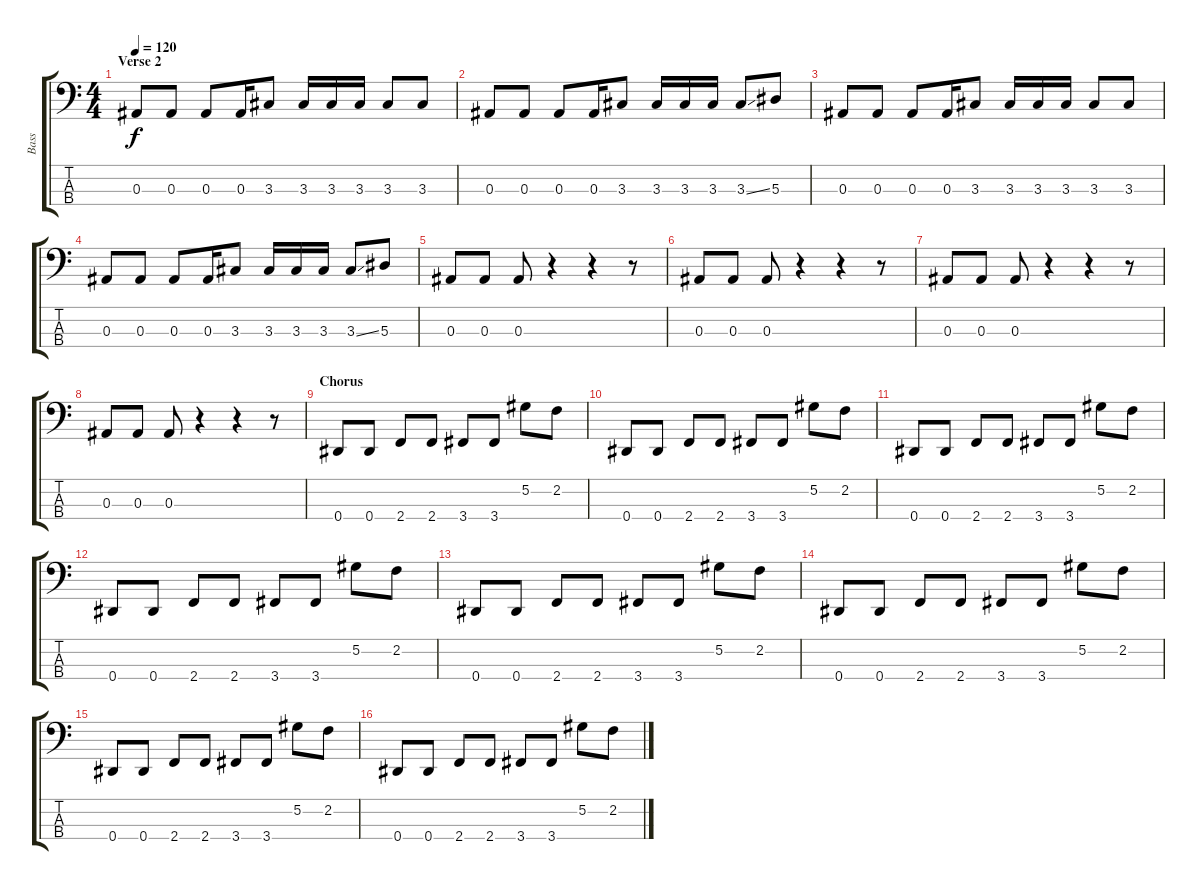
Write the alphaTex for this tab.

\track ("Bass" "Bass") {instrument electricbasspick}
\staff {score tabs}
\tuning (Ab2 Eb2 Bb1 Eb1) {hide}
\ts (4 4)
\section ("" "Verse 2")
\tempo 120
\clef f4
\ks c
0.3.8{dy f} 0.3.8 0.3.8 0.3.16 3.3.8 3.3.16 3.3.16 3.3.16 3.3.8 3.3.8 |
0.3.8 0.3.8 0.3.8 0.3.16 3.3.8 3.3.16 3.3.16 3.3.16 3.3{ss}.8 5.3.8 |
0.3.8 0.3.8 0.3.8 0.3.16 3.3.8 3.3.16 3.3.16 3.3.16 3.3.8 3.3.8 |
0.3.8 0.3.8 0.3.8 0.3.16 3.3.8 3.3.16 3.3.16 3.3.16 3.3{ss}.8 5.3.8 |
0.3.8 0.3.8 0.3.8 r.4 r.4 r.8 |
0.3.8 0.3.8 0.3.8 r.4 r.4 r.8 |
0.3.8 0.3.8 0.3.8 r.4 r.4 r.8 |
0.3.8 0.3.8 0.3.8 r.4 r.4 r.8 |
\section ("" "Chorus")
0.4.8 0.4.8 2.4.8 2.4.8 3.4.8 3.4.8 5.2.8 2.2.8 |
0.4.8 0.4.8 2.4.8 2.4.8 3.4.8 3.4.8 5.2.8 2.2.8 |
0.4.8 0.4.8 2.4.8 2.4.8 3.4.8 3.4.8 5.2.8 2.2.8 |
0.4.8 0.4.8 2.4.8 2.4.8 3.4.8 3.4.8 5.2.8 2.2.8 |
0.4.8 0.4.8 2.4.8 2.4.8 3.4.8 3.4.8 5.2.8 2.2.8 |
0.4.8 0.4.8 2.4.8 2.4.8 3.4.8 3.4.8 5.2.8 2.2.8 |
0.4.8 0.4.8 2.4.8 2.4.8 3.4.8 3.4.8 5.2.8 2.2.8 |
0.4.8 0.4.8 2.4.8 2.4.8 3.4.8 3.4.8 5.2.8 2.2.8
